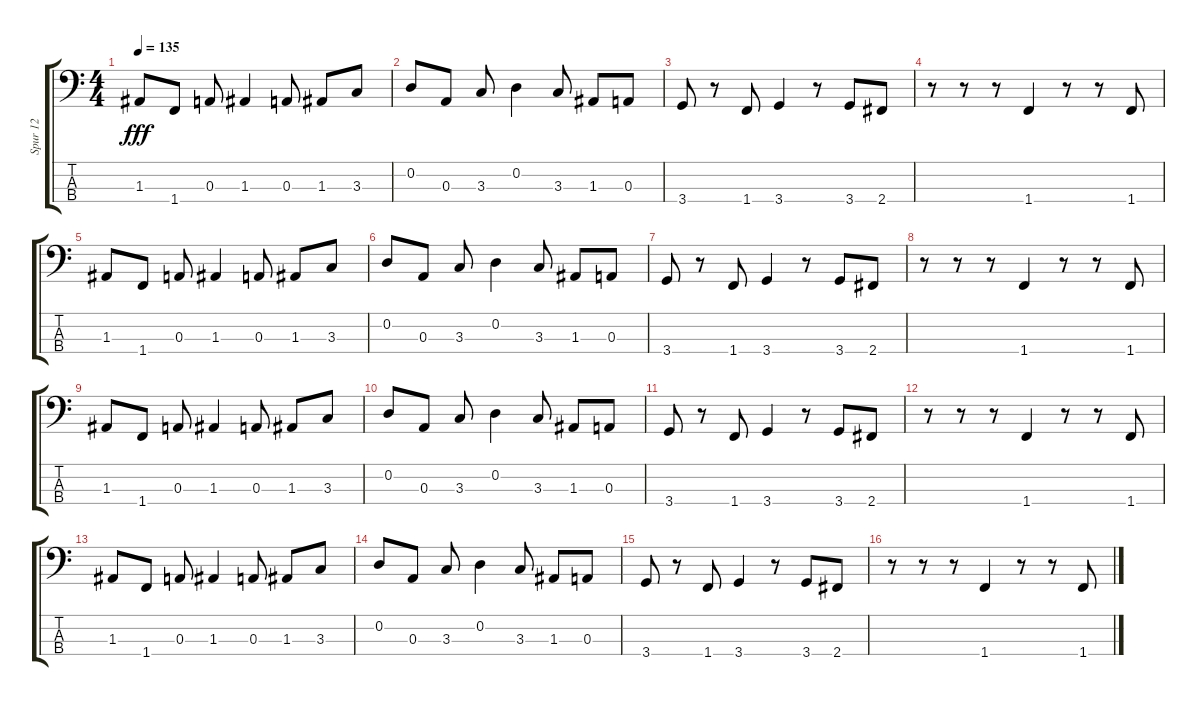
\track ("Spur 12" "Spur 12") {instrument electricbasspick}
\staff {score tabs}
\tuning (G2 D2 A1 E1) {hide}
\ts (4 4)
\tempo 135
\clef f4
\ks c
1.3.8{dy fff} 1.4.8 0.3.8 1.3.4 0.3.8 1.3.8 3.3.8 |
0.2.8 0.3.8 3.3.8 0.2.4 3.3.8 1.3.8 0.3.8 |
3.4.8 r.8 1.4.8 3.4.4 r.8 3.4.8 2.4.8 |
r.8 r.8 r.8 1.4.4 r.8 r.8 1.4.8 |
1.3.8 1.4.8 0.3.8 1.3.4 0.3.8 1.3.8 3.3.8 |
0.2.8 0.3.8 3.3.8 0.2.4 3.3.8 1.3.8 0.3.8 |
3.4.8 r.8 1.4.8 3.4.4 r.8 3.4.8 2.4.8 |
r.8 r.8 r.8 1.4.4 r.8 r.8 1.4.8 |
1.3.8 1.4.8 0.3.8 1.3.4 0.3.8 1.3.8 3.3.8 |
0.2.8 0.3.8 3.3.8 0.2.4 3.3.8 1.3.8 0.3.8 |
3.4.8 r.8 1.4.8 3.4.4 r.8 3.4.8 2.4.8 |
r.8 r.8 r.8 1.4.4 r.8 r.8 1.4.8 |
1.3.8 1.4.8 0.3.8 1.3.4 0.3.8 1.3.8 3.3.8 |
0.2.8 0.3.8 3.3.8 0.2.4 3.3.8 1.3.8 0.3.8 |
3.4.8 r.8 1.4.8 3.4.4 r.8 3.4.8 2.4.8 |
r.8 r.8 r.8 1.4.4 r.8 r.8 1.4.8
